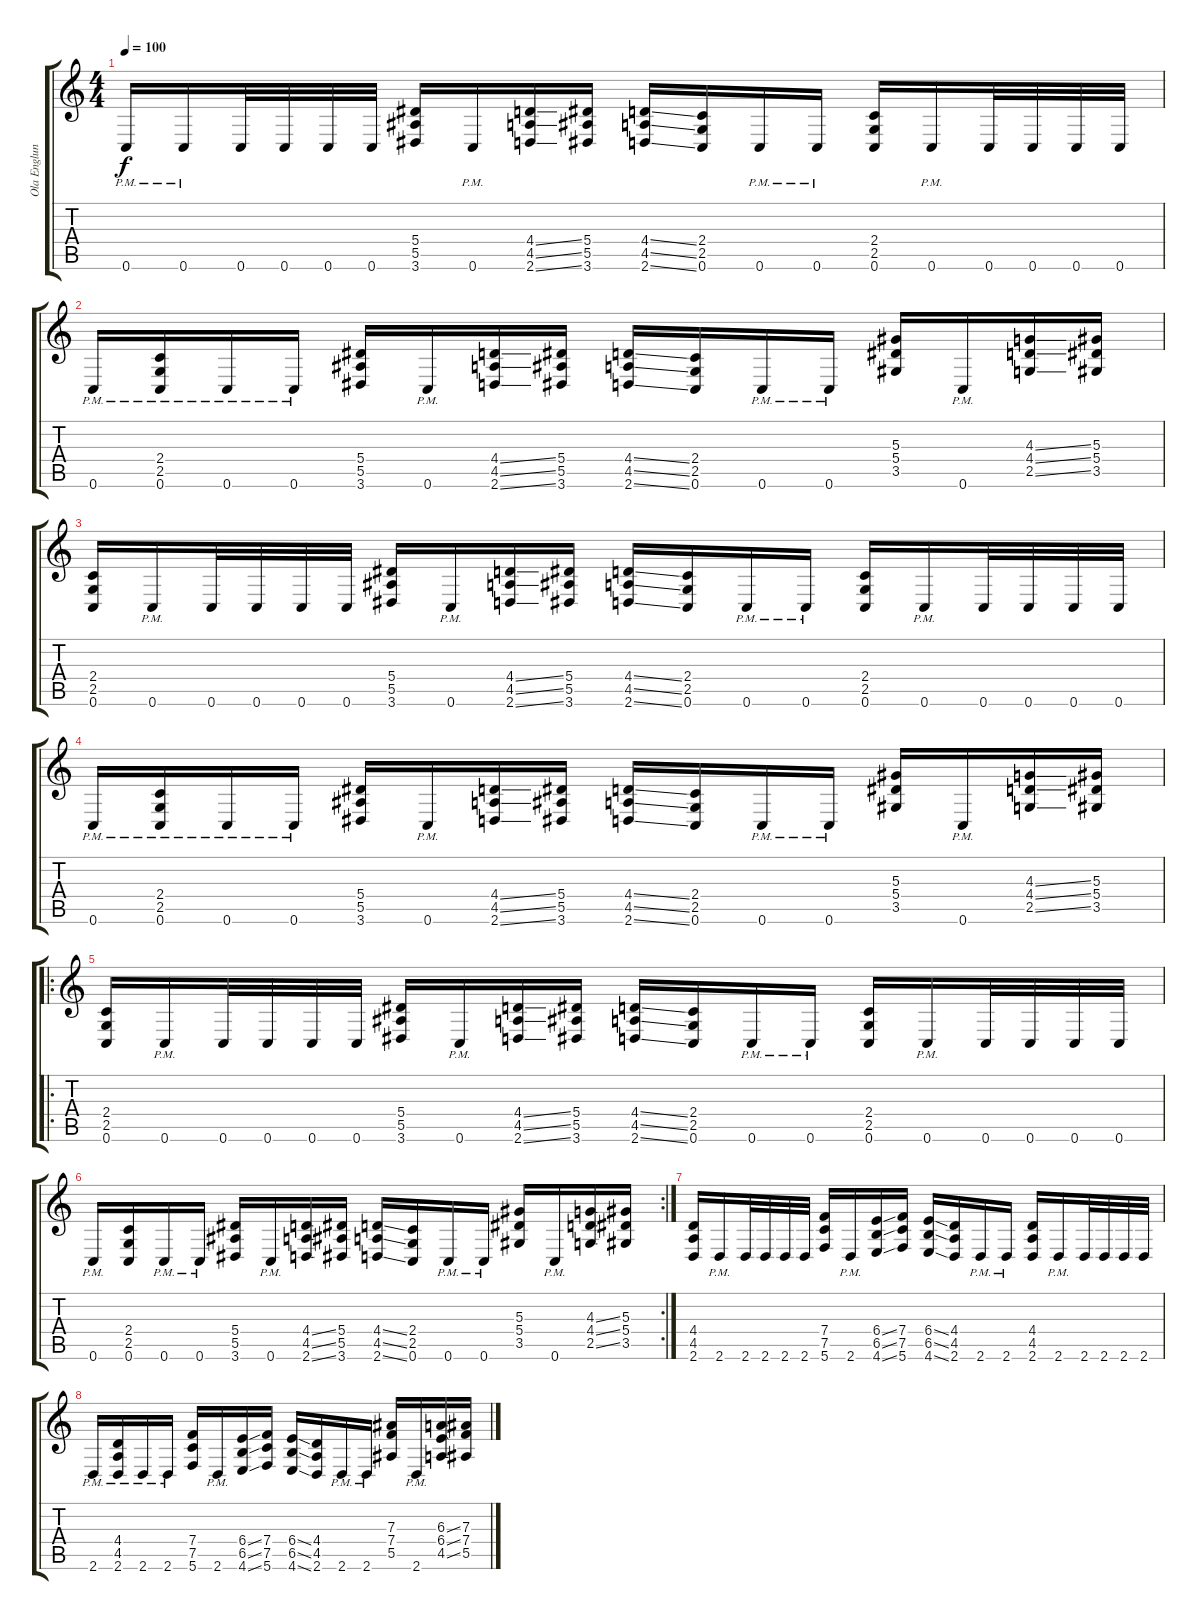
\track ("Ola Englund" "Ola Englun") {instrument distortionguitar}
\staff {score tabs}
\tuning (C4 G3 Eb3 Bb2 F2 C2) {hide}
\ts (4 4)
\tempo 100
\clef g2
\ks c
0.6{pm}.16{dy f} 0.6{pm}.16 0.6.32 0.6.32 0.6.32 0.6.32 (5.4 5.5 3.6).16 0.6{pm}.16 (4.4{ss} 4.5{ss} 2.6{ss}).16 (5.4 5.5 3.6).16 (4.4{ss} 4.5{ss} 2.6{ss}).16 (2.4 2.5 0.6).16 0.6{pm}.16 0.6{pm}.16 (2.4 2.5 0.6).16 0.6{pm}.16 0.6.32 0.6.32 0.6.32 0.6.32 |
0.6{pm}.16 (2.4 2.5 0.6{pm}).16 0.6{pm}.16 0.6{pm}.16 (5.4 5.5 3.6).16 0.6{pm}.16 (4.4{ss} 4.5{ss} 2.6{ss}).16 (5.4 5.5 3.6).16 (4.4{ss} 4.5{ss} 2.6{ss}).16 (2.4 2.5 0.6).16 0.6{pm}.16 0.6{pm}.16 (5.3 5.4 3.5).16 0.6{pm}.16 (4.3{ss} 4.4{ss} 2.5{ss}).16 (5.3 5.4 3.5).16 |
(2.4 2.5 0.6).16 0.6{pm}.16 0.6.32 0.6.32 0.6.32 0.6.32 (5.4 5.5 3.6).16 0.6{pm}.16 (4.4{ss} 4.5{ss} 2.6{ss}).16 (5.4 5.5 3.6).16 (4.4{ss} 4.5{ss} 2.6{ss}).16 (2.4 2.5 0.6).16 0.6{pm}.16 0.6{pm}.16 (2.4 2.5 0.6).16 0.6{pm}.16 0.6.32 0.6.32 0.6.32 0.6.32 |
0.6{pm}.16 (2.4 2.5 0.6{pm}).16 0.6{pm}.16 0.6{pm}.16 (5.4 5.5 3.6).16 0.6{pm}.16 (4.4{ss} 4.5{ss} 2.6{ss}).16 (5.4 5.5 3.6).16 (4.4{ss} 4.5{ss} 2.6{ss}).16 (2.4 2.5 0.6).16 0.6{pm}.16 0.6{pm}.16 (5.3 5.4 3.5).16 0.6{pm}.16 (4.3{ss} 4.4{ss} 2.5{ss}).16 (5.3 5.4 3.5).16 |
\ro
(2.4 2.5 0.6).16 0.6{pm}.16 0.6.32 0.6.32 0.6.32 0.6.32 (5.4 5.5 3.6).16 0.6{pm}.16 (4.4{ss} 4.5{ss} 2.6{ss}).16 (5.4 5.5 3.6).16 (4.4{ss} 4.5{ss} 2.6{ss}).16 (2.4 2.5 0.6).16 0.6{pm}.16 0.6{pm}.16 (2.4 2.5 0.6).16 0.6{pm}.16 0.6.32 0.6.32 0.6.32 0.6.32 |
\rc 2
0.6{pm}.16 (2.4 2.5 0.6).16 0.6{pm}.16 0.6{pm}.16 (5.4 5.5 3.6).16 0.6{pm}.16 (4.4{ss} 4.5{ss} 2.6{ss}).16 (5.4 5.5 3.6).16 (4.4{ss} 4.5{ss} 2.6{ss}).16 (2.4 2.5 0.6).16 0.6{pm}.16 0.6{pm}.16 (5.3 5.4 3.5).16 0.6{pm}.16 (4.3{ss} 4.4{ss} 2.5{ss}).16 (5.3 5.4 3.5).16 |
(4.4 4.5 2.6).16 2.6{pm}.16 2.6.32 2.6.32 2.6.32 2.6.32 (7.4 7.5 5.6).16 2.6{pm}.16 (6.4{ss} 6.5{ss} 4.6{ss}).16 (7.4 7.5 5.6).16 (6.4{ss} 6.5{ss} 4.6{ss}).16 (4.4 4.5 2.6).16 2.6{pm}.16 2.6{pm}.16 (4.4 4.5 2.6).16 2.6{pm}.16 2.6.32 2.6.32 2.6.32 2.6.32 |
2.6{pm}.16 (4.4 4.5 2.6{pm}).16 2.6{pm}.16 2.6{pm}.16 (7.4 7.5 5.6).16 2.6{pm}.16 (6.4{ss} 6.5{ss} 4.6{ss}).16 (7.4 7.5 5.6).16 (6.4{ss} 6.5{ss} 4.6{ss}).16 (4.4 4.5 2.6).16 2.6{pm}.16 2.6{pm}.16 (7.3 7.4 5.5).16 2.6{pm}.16 (6.3{ss} 6.4{ss} 4.5{ss}).16 (7.3 7.4 5.5).16
